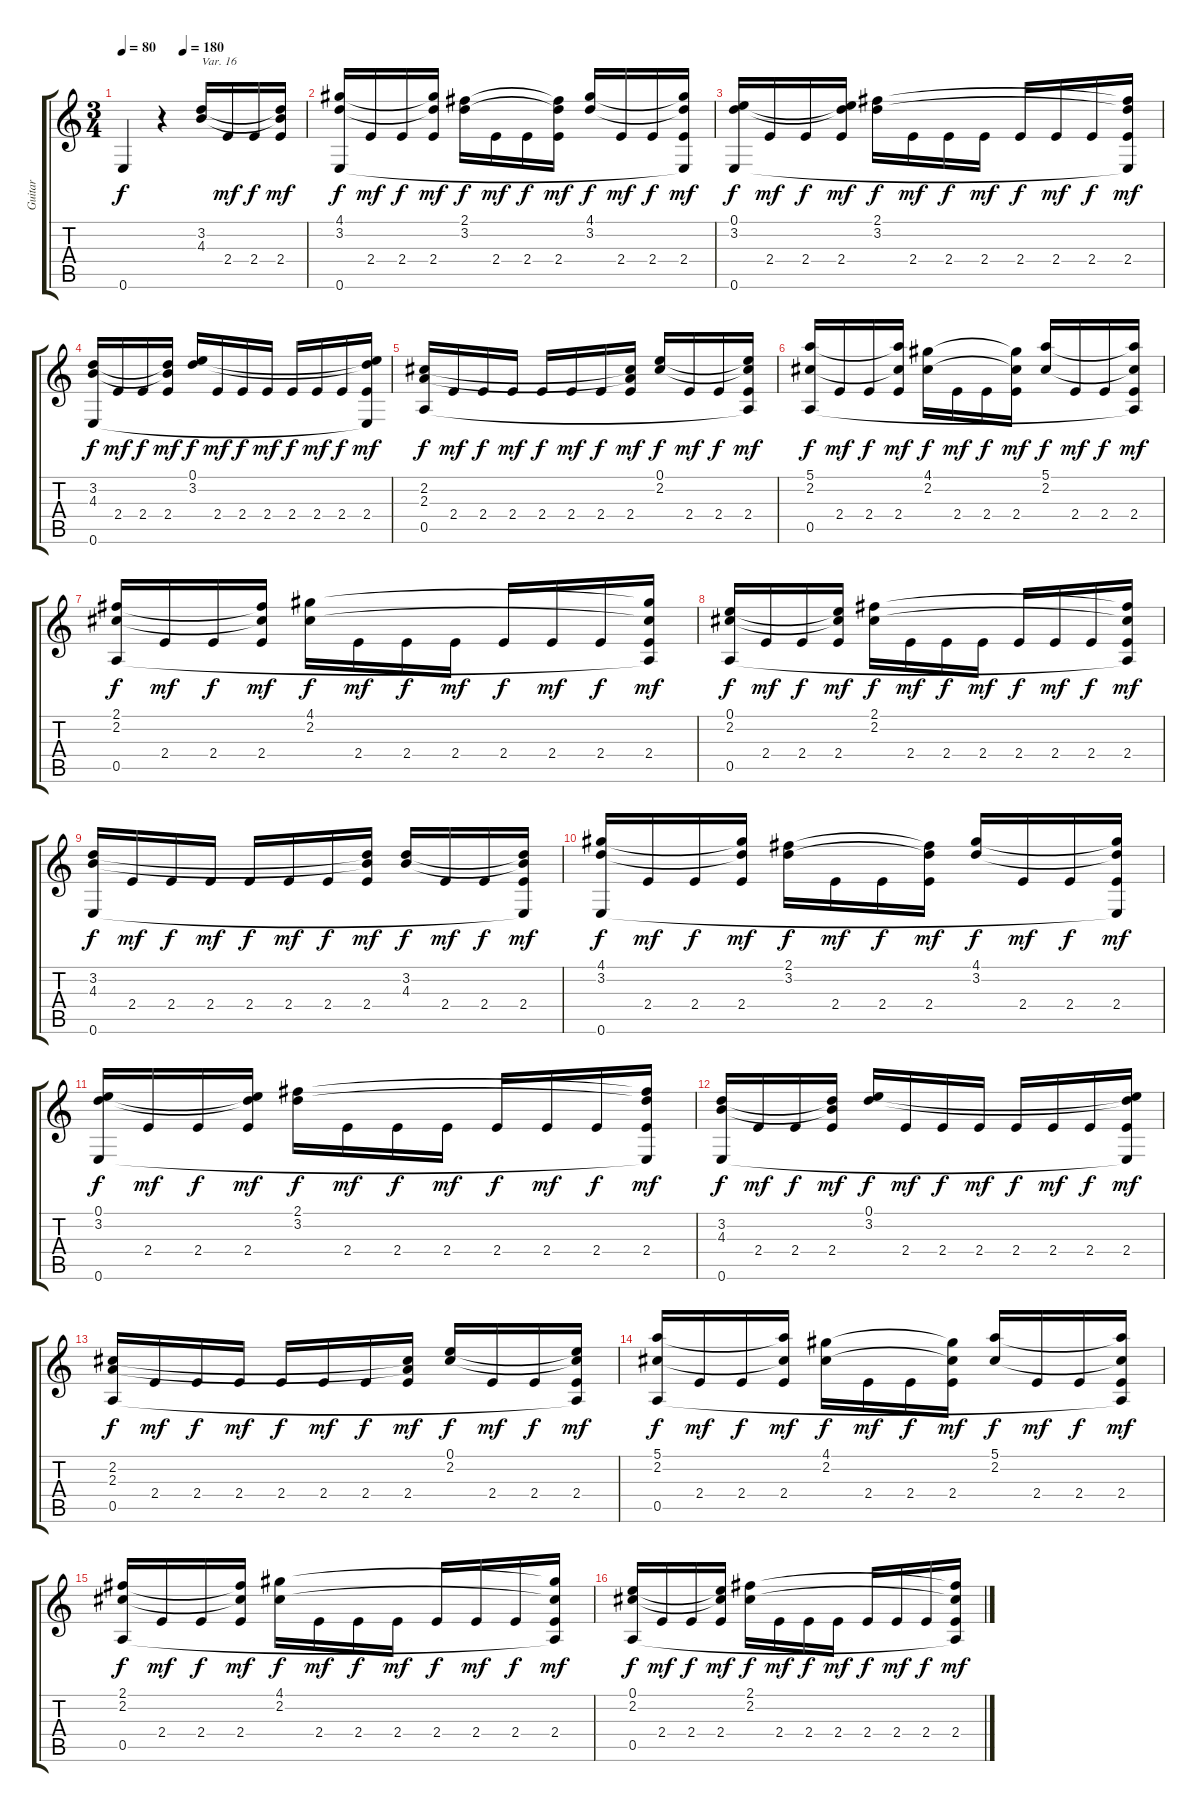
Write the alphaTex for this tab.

\track ("Guitar" "Guitar") {instrument acousticguitarnylon}
\staff {score tabs}
\tuning (E4 B3 G3 D3 A2 E2) {hide}
\ts (3 4)
\tempo 80
\tempo (180 0.3333333333333333)
\clef g2
\ks c
0.6{t}.4{dy f} r.4 (3.2 4.3).16{txt "Var. 16"} 2.4.16{dy mf} 2.4.16{dy f} (3.2{t} 4.3{t} 2.4).16{dy mf} |
(4.1 3.2 0.6).16{dy f} 2.4.16{dy mf} 2.4.16{dy f} (4.1{t} 3.2{t} 2.4).16{dy mf} (2.1 3.2).16{dy f} 2.4.16{dy mf} 2.4.16{dy f} (2.1{t} 3.2{t} 2.4).16{dy mf} (4.1 3.2).16{dy f} 2.4.16{dy mf} 2.4.16{dy f} (4.1{t} 3.2{t} 2.4 0.6{t}).16{dy mf} |
(0.1 3.2 0.6).16{dy f} 2.4.16{dy mf} 2.4.16{dy f} (0.1{t} 3.2{t} 2.4).16{dy mf} (2.1 3.2).16{dy f} 2.4.16{dy mf} 2.4.16{dy f} 2.4.16{dy mf} 2.4.16{dy f} 2.4.16{dy mf} 2.4.16{dy f} (2.1{t} 3.2{t} 2.4 0.6{t}).16{dy mf} |
(3.2 4.3 0.6).16{dy f} 2.4.16{dy mf} 2.4.16{dy f} (3.2{t} 4.3{t} 2.4).16{dy mf} (0.1 3.2).16{dy f} 2.4.16{dy mf} 2.4.16{dy f} 2.4.16{dy mf} 2.4.16{dy f} 2.4.16{dy mf} 2.4.16{dy f} (0.1{t} 3.2{t} 2.4 0.6{t}).16{dy mf} |
(2.2 2.3 0.5).16{dy f} 2.4.16{dy mf} 2.4.16{dy f} 2.4.16{dy mf} 2.4.16{dy f} 2.4.16{dy mf} 2.4.16{dy f} (2.2{t} 2.3{t} 2.4).16{dy mf} (0.1 2.2).16{dy f} 2.4.16{dy mf} 2.4.16{dy f} (0.1{t} 2.2{t} 2.4 0.5{t}).16{dy mf} |
(5.1 2.2 0.5).16{dy f} 2.4.16{dy mf} 2.4.16{dy f} (5.1{t} 2.2{t} 2.4).16{dy mf} (4.1 2.2).16{dy f} 2.4.16{dy mf} 2.4.16{dy f} (4.1{t} 2.2{t} 2.4).16{dy mf} (5.1 2.2).16{dy f} 2.4.16{dy mf} 2.4.16{dy f} (5.1{t} 2.2{t} 2.4 0.5{t}).16{dy mf} |
(2.1 2.2 0.5).16{dy f} 2.4.16{dy mf} 2.4.16{dy f} (2.1{t} 2.2{t} 2.4).16{dy mf} (4.1 2.2).16{dy f} 2.4.16{dy mf} 2.4.16{dy f} 2.4.16{dy mf} 2.4.16{dy f} 2.4.16{dy mf} 2.4.16{dy f} (4.1{t} 2.2{t} 2.4 0.5{t}).16{dy mf} |
(0.1 2.2 0.5).16{dy f} 2.4.16{dy mf} 2.4.16{dy f} (0.1{t} 2.2{t} 2.4).16{dy mf} (2.1 2.2).16{dy f} 2.4.16{dy mf} 2.4.16{dy f} 2.4.16{dy mf} 2.4.16{dy f} 2.4.16{dy mf} 2.4.16{dy f} (2.1{t} 2.2{t} 2.4 0.5{t}).16{dy mf} |
(3.2 4.3 0.6).16{dy f} 2.4.16{dy mf} 2.4.16{dy f} 2.4.16{dy mf} 2.4.16{dy f} 2.4.16{dy mf} 2.4.16{dy f} (3.2{t} 4.3{t} 2.4).16{dy mf} (3.2 4.3).16{dy f} 2.4.16{dy mf} 2.4.16{dy f} (3.2{t} 4.3{t} 2.4 0.6{t}).16{dy mf} |
(4.1 3.2 0.6).16{dy f} 2.4.16{dy mf} 2.4.16{dy f} (4.1{t} 3.2{t} 2.4).16{dy mf} (2.1 3.2).16{dy f} 2.4.16{dy mf} 2.4.16{dy f} (2.1{t} 3.2{t} 2.4).16{dy mf} (4.1 3.2).16{dy f} 2.4.16{dy mf} 2.4.16{dy f} (4.1{t} 3.2{t} 2.4 0.6{t}).16{dy mf} |
(0.1 3.2 0.6).16{dy f} 2.4.16{dy mf} 2.4.16{dy f} (0.1{t} 3.2{t} 2.4).16{dy mf} (2.1 3.2).16{dy f} 2.4.16{dy mf} 2.4.16{dy f} 2.4.16{dy mf} 2.4.16{dy f} 2.4.16{dy mf} 2.4.16{dy f} (2.1{t} 3.2{t} 2.4 0.6{t}).16{dy mf} |
(3.2 4.3 0.6).16{dy f} 2.4.16{dy mf} 2.4.16{dy f} (3.2{t} 4.3{t} 2.4).16{dy mf} (0.1 3.2).16{dy f} 2.4.16{dy mf} 2.4.16{dy f} 2.4.16{dy mf} 2.4.16{dy f} 2.4.16{dy mf} 2.4.16{dy f} (0.1{t} 3.2{t} 2.4 0.6{t}).16{dy mf} |
(2.2 2.3 0.5).16{dy f} 2.4.16{dy mf} 2.4.16{dy f} 2.4.16{dy mf} 2.4.16{dy f} 2.4.16{dy mf} 2.4.16{dy f} (2.2{t} 2.3{t} 2.4).16{dy mf} (0.1 2.2).16{dy f} 2.4.16{dy mf} 2.4.16{dy f} (0.1{t} 2.2{t} 2.4 0.5{t}).16{dy mf} |
(5.1 2.2 0.5).16{dy f} 2.4.16{dy mf} 2.4.16{dy f} (5.1{t} 2.2{t} 2.4).16{dy mf} (4.1 2.2).16{dy f} 2.4.16{dy mf} 2.4.16{dy f} (4.1{t} 2.2{t} 2.4).16{dy mf} (5.1 2.2).16{dy f} 2.4.16{dy mf} 2.4.16{dy f} (5.1{t} 2.2{t} 2.4 0.5{t}).16{dy mf} |
(2.1 2.2 0.5).16{dy f} 2.4.16{dy mf} 2.4.16{dy f} (2.1{t} 2.2{t} 2.4).16{dy mf} (4.1 2.2).16{dy f} 2.4.16{dy mf} 2.4.16{dy f} 2.4.16{dy mf} 2.4.16{dy f} 2.4.16{dy mf} 2.4.16{dy f} (4.1{t} 2.2{t} 2.4 0.5{t}).16{dy mf} |
(0.1 2.2 0.5).16{dy f} 2.4.16{dy mf} 2.4.16{dy f} (0.1{t} 2.2{t} 2.4).16{dy mf} (2.1 2.2).16{dy f} 2.4.16{dy mf} 2.4.16{dy f} 2.4.16{dy mf} 2.4.16{dy f} 2.4.16{dy mf} 2.4.16{dy f} (2.1{t} 2.2{t} 2.4 0.5{t}).16{dy mf}
